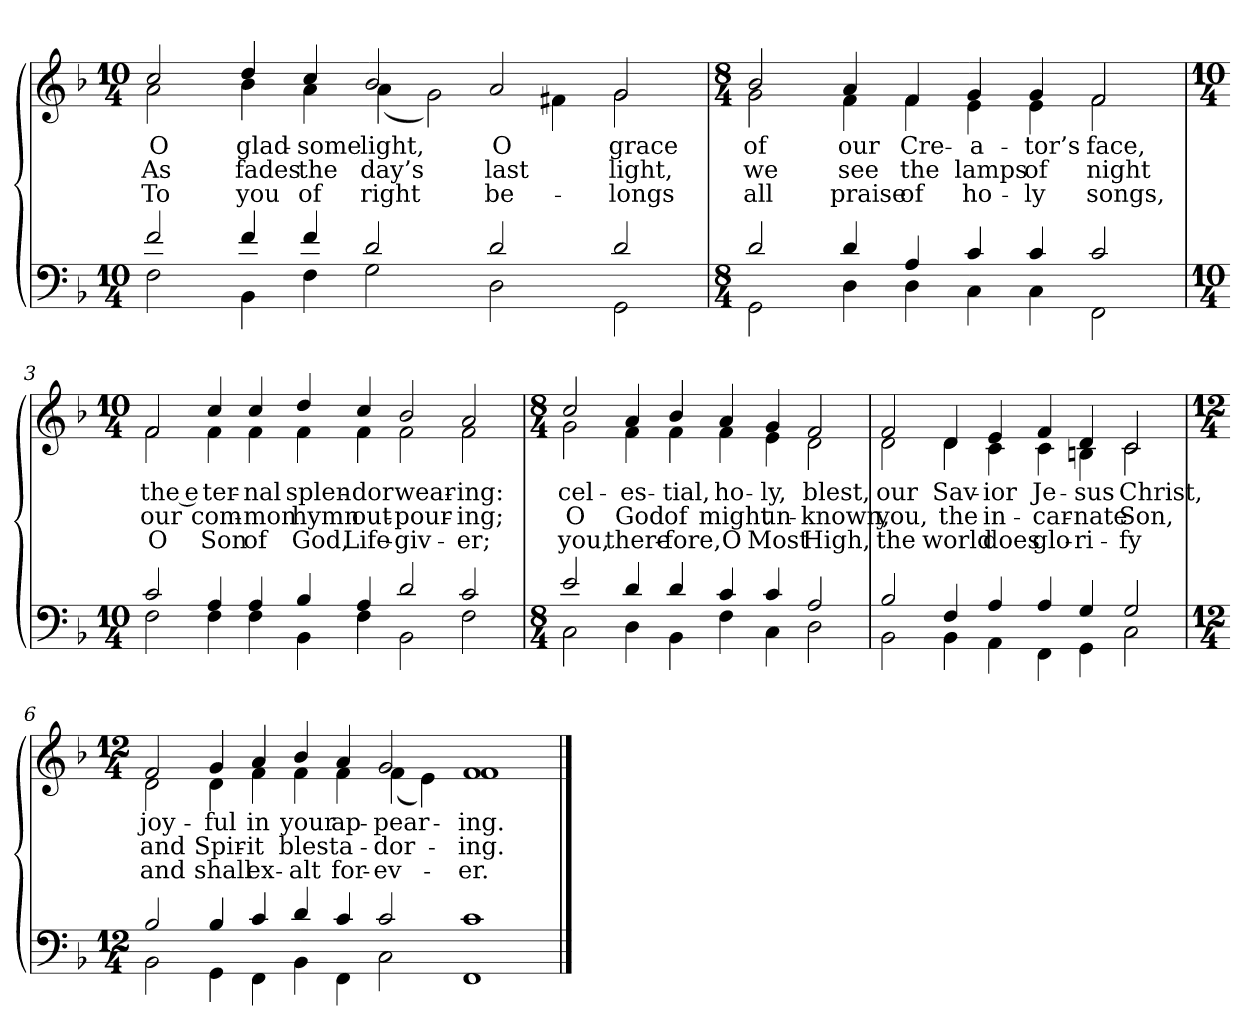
**kern	**kern	**text	**text	**text
*part2	*part1	*part1	*part1	*part1
*staff2	*staff1	*staff1	*staff1	*staff1
*clefF4	*clefG2	*	*	*
*k[b-]	*k[b-]	*	*	*
*M10/4	*M10/4	*	*	*
=1	=1	=1	=1	=1
*^	*	*	*	*
!	!	!LO:TX:b:i:t=Verse	!	!	!
!	!	!	!LO:LY:b	!LO:LY:b	!LO:LY:b
*	*	*^	*	*	*
2f/	2F\	2cc/	2a\	O	As	To
!	!	!	!	!LO:LY:b	!LO:LY:b	!LO:LY:b
4f/	4BB-\	4dd/	4b-\	glad-	fades	you
!	!	!	!	!LO:LY:b	!LO:LY:b	!LO:LY:b
4f/	4F\	4cc/	4a\	-some	the	of
!	!	!	!	!LO:LY:b	!LO:LY:b	!LO:LY:b
2d/	2G\	2b-/	(<4a\	light,	day’s	right
.	.	.	2g\)	.	.	.
!	!	!	!	!LO:LY:b	!LO:LY:b	!LO:LY:b
2d/	2D\	2a/	.	O	last	be-
.	.	.	4f#X\	.	.	.
!	!	!	!	!LO:LY:b	!LO:LY:b	!LO:LY:b
2d/	2GG\	2g/	2g\	grace	light,	-longs
!!LO:LB:g=z	!!
=2	=2	=2	=2	=2	=2	=2
*M8/4	*	*M8/4	*	*	*	*
!	!	!	!	!LO:LY:b	!LO:LY:b	!LO:LY:b
2d/	2GG\	2b-/	2g\	of	we	all
!	!	!	!	!LO:LY:b	!LO:LY:b	!LO:LY:b
4d/	4D\	4a/	4f\	our	see	praise
!	!	!	!	!LO:LY:b	!LO:LY:b	!LO:LY:b
4A/	4D\	4f/	4f\	Cre-	the	of
!	!	!	!	!LO:LY:b	!LO:LY:b	!LO:LY:b
4c/	4C\	4g/	4e\	-a-	lamps	ho-
!	!	!	!	!LO:LY:b	!LO:LY:b	!LO:LY:b
4c/	4C\	4g/	4e\	-tor’s	of	-ly
!	!	!	!	!LO:LY:b	!LO:LY:b	!LO:LY:b
2c/	2FF\	2f/	2f\	face,	night	songs,
!!LO:LB:g=z	!!
=3	=3	=3	=3	=3	=3	=3
*M10/4	*	*M10/4	*	*	*	*
!	!	!	!	!LO:LY:b	!LO:LY:b	!LO:LY:b
2c/	2F\	2f/	2f\	the e	our	O
!	!	!	!	!LO:LY:b	!LO:LY:b	!LO:LY:b
4A/	4F\	4cc/	4f\	-ter-	com-	Son
!	!	!	!	!LO:LY:b	!LO:LY:b	!LO:LY:b
4A/	4F\	4cc/	4f\	-nal	-mon	of
!	!	!	!	!LO:LY:b	!LO:LY:b	!LO:LY:b
4B-/	4BB-\	4dd/	4f\	splen-	hymn	God,
!	!	!	!	!LO:LY:b	!LO:LY:b	!LO:LY:b
4A/	4F\	4cc/	4f\	-dor	out-	Life-
!	!	!	!	!LO:LY:b	!LO:LY:b	!LO:LY:b
2d/	2BB-\	2b-/	2f\	wear-	-pour-	-giv-
!	!	!	!	!LO:LY:b	!LO:LY:b	!LO:LY:b
2c/	2F\	2a/	2f\	-ing:	-ing;	-er;
!!LO:LB:g=z	!!
=4	=4	=4	=4	=4	=4	=4
*M8/4	*	*M8/4	*	*	*	*
!	!	!	!	!LO:LY:b	!LO:LY:b	!LO:LY:b
2e/	2C\	2cc/	2g\	cel-	O	you,
!	!	!	!	!LO:LY:b	!LO:LY:b	!LO:LY:b
4d/	4D\	4a/	4f\	-es-	God	there-
!	!	!	!	!LO:LY:b	!LO:LY:b	!LO:LY:b
4d/	4BB-\	4b-/	4f\	-tial,	of	-fore,
!	!	!	!	!LO:LY:b	!LO:LY:b	!LO:LY:b
4c/	4F\	4a/	4f\	ho-	might	O
!	!	!	!	!LO:LY:b	!LO:LY:b	!LO:LY:b
4c/	4C\	4g/	4e\	-ly,	un-	Most
!	!	!	!	!LO:LY:b	!LO:LY:b	!LO:LY:b
2A/	2D\	2f/	2d\	blest,	-known,	High,
!!LO:LB:g=z	!!
=5	=5	=5	=5	=5	=5	=5
!	!	!	!	!LO:LY:b	!LO:LY:b	!LO:LY:b
2B-/	2BB-\	2f/	2d\	our	you,	the
!	!	!	!	!LO:LY:b	!LO:LY:b	!LO:LY:b
4F/	4BB-\	4d/	4d\	Sav-	the	world
!	!	!	!	!LO:LY:b	!LO:LY:b	!LO:LY:b
4A/	4AA\	4e/	4c\	-ior	in-	does
!	!	!	!	!LO:LY:b	!LO:LY:b	!LO:LY:b
4A/	4FF\	4f/	4c\	Je-	-car-	glo-
!	!	!	!	!LO:LY:b	!LO:LY:b	!LO:LY:b
4G/	4GG\	4d/	4Bn\	-sus	-nate	-ri-
!	!	!	!	!LO:LY:b	!LO:LY:b	!LO:LY:b
2G/	2C\	2c/	2c\	Christ,	Son,	-fy
!!LO:LB:g=z	!!
=6	=6	=6	=6	=6	=6	=6
*M12/4	*	*M12/4	*	*	*	*
!	!	!	!	!LO:LY:b	!LO:LY:b	!LO:LY:b
2B-/	2BB-\	2f/	2d\	joy-	and	and
!	!	!	!	!LO:LY:b	!LO:LY:b	!LO:LY:b
4B-/	4GG\	4g/	4d\	-ful	Spir-	shall
!	!	!	!	!LO:LY:b	!LO:LY:b	!LO:LY:b
4c/	4FF\	4a/	4f\	in	-it	ex-
!	!	!	!	!LO:LY:b	!LO:LY:b	!LO:LY:b
4d/	4BB-\	4b-/	4f\	your	blest	-alt
!	!	!	!	!LO:LY:b	!LO:LY:b	!LO:LY:b
4c/	4FF\	4a/	4f\	ap-	a-	for-
!	!	!	!	!LO:LY:b	!LO:LY:b	!LO:LY:b
2c/	2C\	2g/	(<4f\	-pear-	-dor-	-ev-
.	.	.	4e\)	.	.	.
!	!	!	!	!LO:LY:b	!LO:LY:b	!LO:LY:b
1c	1FF	1f	1f	-ing.	-ing.	-er.
*v	*v	*	*	*	*	*
*	*v	*v	*	*	*
==	==	==	==	==
*-	*-	*-	*-	*-
